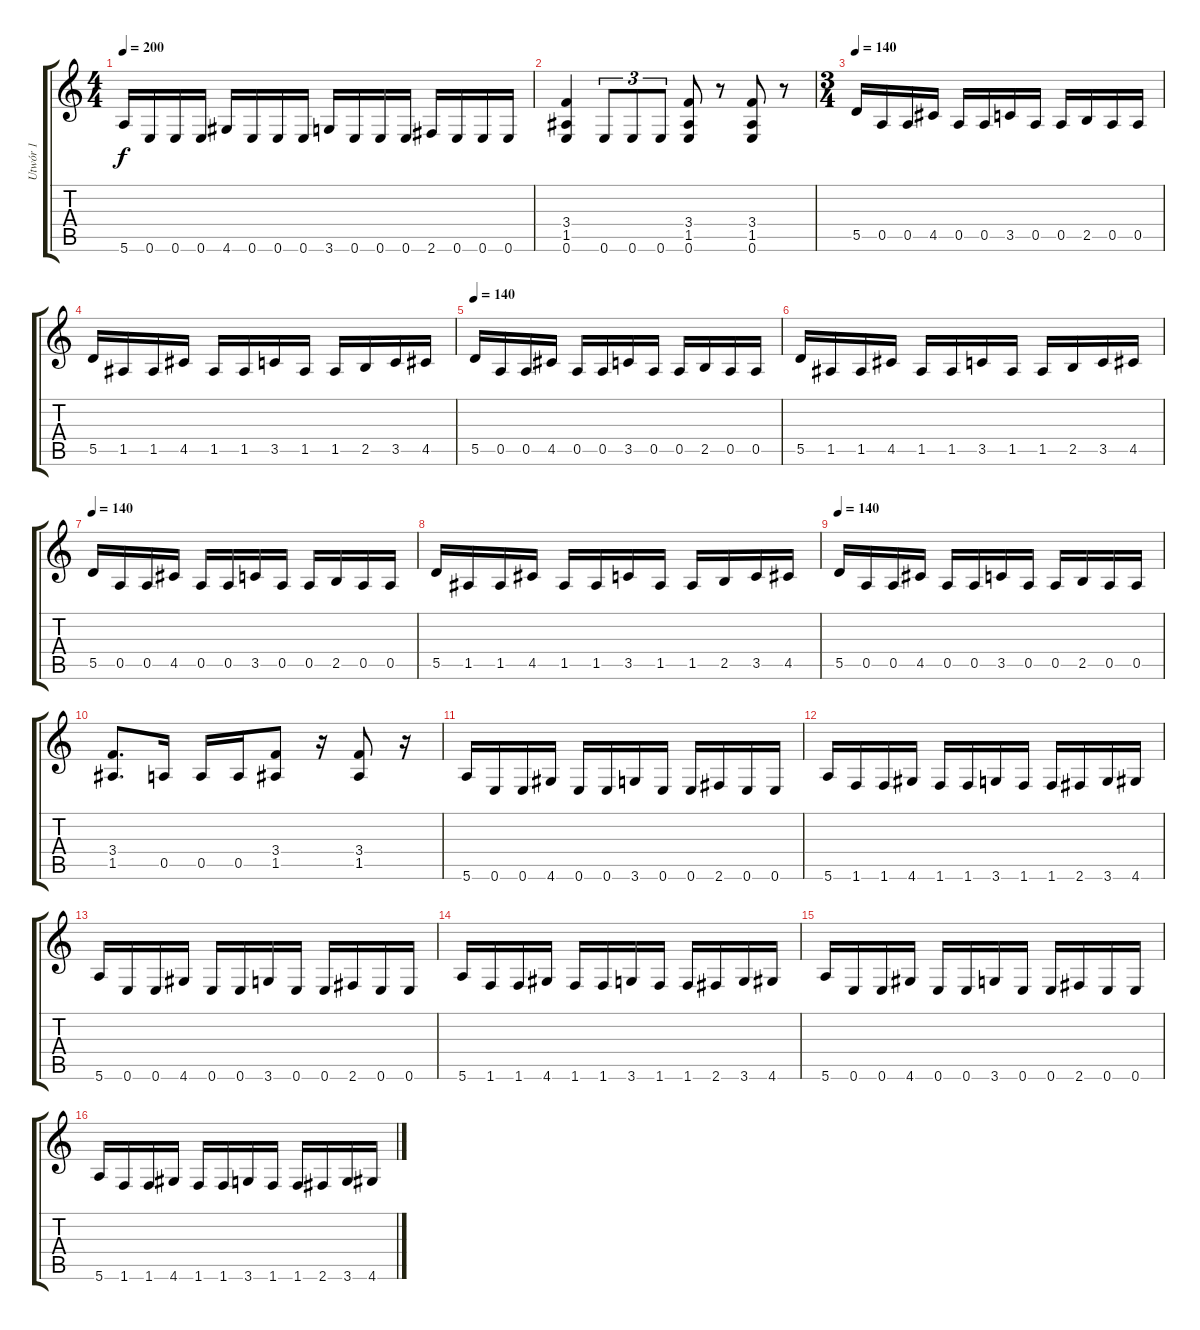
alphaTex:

\track ("Utwór 1" "Utwór 1") {instrument distortionguitar}
\staff {score tabs}
\tuning (E4 B3 G3 D3 A2 E2) {hide}
\ts (4 4)
\tempo 200
\clef g2
\ks c
5.6.16{dy f} 0.6.16 0.6.16 0.6.16 4.6.16 0.6.16 0.6.16 0.6.16 3.6.16 0.6.16 0.6.16 0.6.16 2.6.16 0.6.16 0.6.16 0.6.16 |
(3.4 1.5 0.6).4 0.6.8{tu (3 2)} 0.6.8{tu (3 2)} 0.6.8{tu (3 2)} (3.4 1.5 0.6).8 r.8 (3.4 1.5 0.6).8 r.8 |
\ts (3 4)
\tempo 140
5.5.16 0.5.16 0.5.16 4.5.16 0.5.16 0.5.16 3.5.16 0.5.16 0.5.16 2.5.16 0.5.16 0.5.16 |
5.5.16 1.5.16 1.5.16 4.5.16 1.5.16 1.5.16 3.5.16 1.5.16 1.5.16 2.5.16 3.5.16 4.5.16 |
\tempo 140
5.5.16 0.5.16 0.5.16 4.5.16 0.5.16 0.5.16 3.5.16 0.5.16 0.5.16 2.5.16 0.5.16 0.5.16 |
5.5.16 1.5.16 1.5.16 4.5.16 1.5.16 1.5.16 3.5.16 1.5.16 1.5.16 2.5.16 3.5.16 4.5.16 |
\tempo 140
5.5.16 0.5.16 0.5.16 4.5.16 0.5.16 0.5.16 3.5.16 0.5.16 0.5.16 2.5.16 0.5.16 0.5.16 |
5.5.16 1.5.16 1.5.16 4.5.16 1.5.16 1.5.16 3.5.16 1.5.16 1.5.16 2.5.16 3.5.16 4.5.16 |
\tempo 140
5.5.16 0.5.16 0.5.16 4.5.16 0.5.16 0.5.16 3.5.16 0.5.16 0.5.16 2.5.16 0.5.16 0.5.16 |
(3.4 1.5).8{d} 0.5.16 0.5.16 0.5.16 (3.4 1.5).8 r.16 (3.4 1.5).8 r.16 |
5.6.16 0.6.16 0.6.16 4.6.16 0.6.16 0.6.16 3.6.16 0.6.16 0.6.16 2.6.16 0.6.16 0.6.16 |
5.6.16 1.6.16 1.6.16 4.6.16 1.6.16 1.6.16 3.6.16 1.6.16 1.6.16 2.6.16 3.6.16 4.6.16 |
5.6.16 0.6.16 0.6.16 4.6.16 0.6.16 0.6.16 3.6.16 0.6.16 0.6.16 2.6.16 0.6.16 0.6.16 |
5.6.16 1.6.16 1.6.16 4.6.16 1.6.16 1.6.16 3.6.16 1.6.16 1.6.16 2.6.16 3.6.16 4.6.16 |
5.6.16 0.6.16 0.6.16 4.6.16 0.6.16 0.6.16 3.6.16 0.6.16 0.6.16 2.6.16 0.6.16 0.6.16 |
5.6.16 1.6.16 1.6.16 4.6.16 1.6.16 1.6.16 3.6.16 1.6.16 1.6.16 2.6.16 3.6.16 4.6.16
